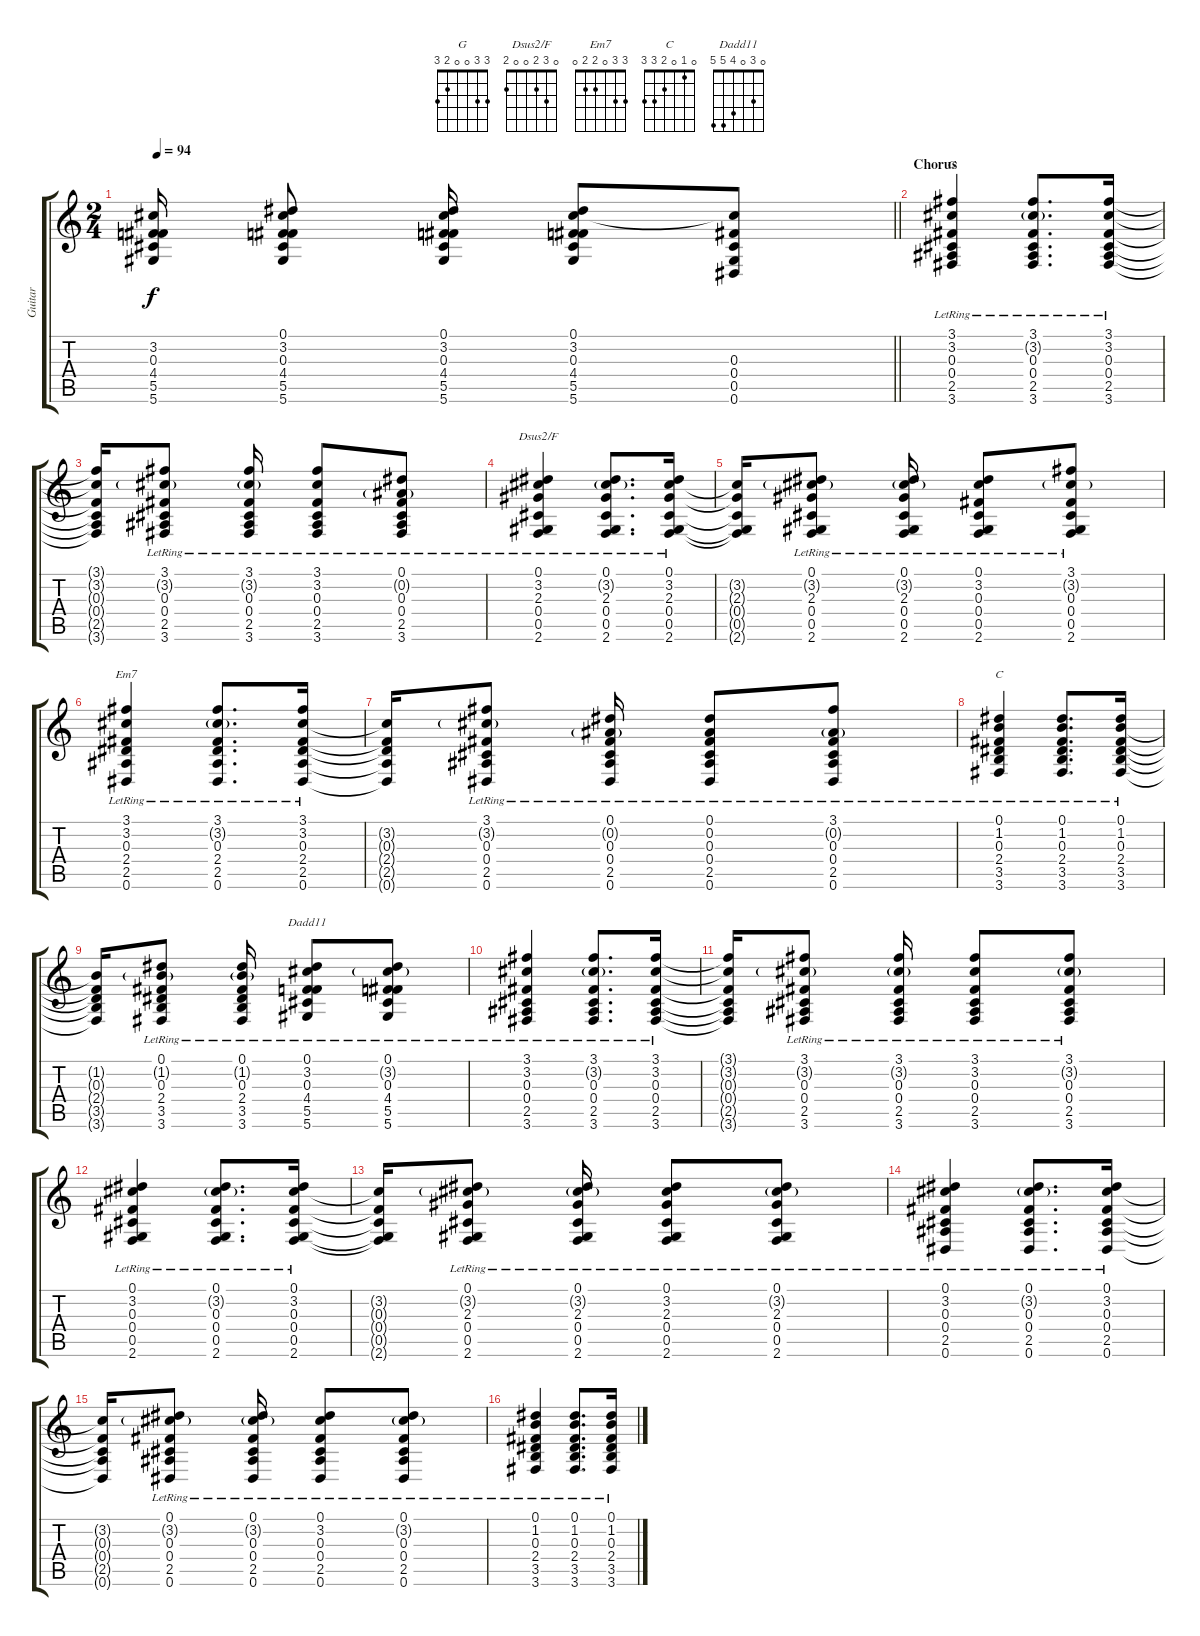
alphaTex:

\track ("Guitar" "Guitar") {instrument acousticguitarsteel}
\staff {score tabs}
\tuning (Eb4 Bb3 Gb3 Db3 Ab2 Eb2) {hide}
\chord ("G" 3 3 0 0 2 3)
\chord ("Dsus2/F" 0 3 2 0 0 2)
\chord ("Em7" 3 3 0 2 2 0)
\chord ("C" 0 1 0 2 3 3)
\chord ("Dadd11" 0 3 0 4 5 5)
\ts (2 4)
\tempo 94
\clef g2
\barLineRight lightlight
\ks c
(3.2{t} 0.3{t} 4.4{t} 5.5{t} 5.6{t}).16{dy f beam split} (0.1 3.2 0.3 4.4 5.5 5.6).8{beam split} (0.1 3.2 0.3 4.4 5.5 5.6).16 (0.1 3.2 0.3 4.4 5.5 5.6).8 (3.2{t} 0.3 0.4 0.5 0.6).8 |
\section ("" "Chorus")
(3.1 3.2 0.3{lr} 0.4{lr} 2.5{lr} 3.6{lr}).4{ch "G"} (3.1 3.2{g} 0.3{lr} 0.4{lr} 2.5{lr} 3.6{lr}).8{d} (3.1 3.2 0.3{lr} 0.4{lr} 2.5{lr} 3.6{lr}).16 |
(3.1{t} 3.2{t} 0.3{t} 0.4{t} 2.5{t} 3.6{t}).16 (3.1 3.2{g} 0.3{lr} 0.4{lr} 2.5{lr} 3.6{lr}).8{beam split} (3.1 3.2{g} 0.3{lr} 0.4{lr} 2.5{lr} 3.6{lr}).16 (3.1 3.2 0.3{lr} 0.4{lr} 2.5{lr} 3.6{lr}).8 (0.1 0.2{g} 0.3{lr} 0.4{lr} 2.5{lr} 3.6{lr}).8 |
(0.1 3.2 2.3{lr} 0.4{lr} 0.5{lr} 2.6{lr}).4{ch "Dsus2/F"} (0.1 3.2{g} 2.3{lr} 0.4{lr} 0.5{lr} 2.6{lr}).8{d} (0.1 3.2 2.3{lr} 0.4{lr} 0.5{lr} 2.6{lr}).16 |
(3.2{t} 2.3{t} 0.4{t} 0.5{t} 2.6{t}).16 (0.1 3.2{g} 2.3{lr} 0.4{lr} 0.5{lr} 2.6{lr}).8{beam split} (0.1 3.2{g} 2.3{lr} 0.4{lr} 0.5{lr} 2.6{lr}).16 (0.1 3.2 0.3{lr} 0.4{lr} 0.5{lr} 2.6{lr}).8 (3.1 3.2{g} 0.3{lr} 0.4{lr} 0.5{lr} 2.6{lr}).8 |
(3.1 3.2 0.3{lr} 2.4{lr} 2.5{lr} 0.6{lr}).4{ch "Em7"} (3.1 3.2{g} 0.3{lr} 2.4{lr} 2.5{lr} 0.6{lr}).8{d} (3.1 3.2 0.3{lr} 2.4{lr} 2.5{lr} 0.6{lr}).16 |
(3.2{t} 0.3{t} 2.4{t} 2.5{t} 0.6{t}).16 (3.1 3.2{g} 0.3{lr} 0.4{lr} 2.5{lr} 0.6{lr}).8{beam split} (0.1 0.2{g} 0.3{lr} 0.4{lr} 2.5{lr} 0.6{lr}).16 (0.1 0.2 0.3{lr} 0.4{lr} 2.5{lr} 0.6{lr}).8 (3.1 0.2{g} 0.3{lr} 0.4{lr} 2.5{lr} 0.6{lr}).8 |
(0.1 1.2 0.3{lr} 2.4{lr} 3.5{lr} 3.6{lr}).4{ch "C"} (0.1 1.2 0.3{lr} 2.4{lr} 3.5{lr} 3.6{lr}).8{d} (0.1 1.2 0.3{lr} 2.4{lr} 3.5{lr} 3.6{lr}).16 |
(1.2{t} 0.3{t} 2.4{t} 3.5{t} 3.6{t}).16 (0.1 1.2{g} 0.3{lr} 2.4{lr} 3.5{lr} 3.6{lr}).8{beam split} (0.1 1.2{g} 0.3{lr} 2.4{lr} 3.5{lr} 3.6{lr}).16 (0.1 3.2 0.3{lr} 4.4{lr} 5.5{lr} 5.6{lr}).8{ch "Dadd11"} (0.1 3.2{g} 0.3{lr} 4.4{lr} 5.5{lr} 5.6{lr}).8 |
(3.1 3.2 0.3{lr} 0.4{lr} 2.5 3.6{lr}).4 (3.1 3.2{g} 0.3{lr} 0.4{lr} 2.5{lr} 3.6{lr}).8{d} (3.1 3.2 0.3{lr} 0.4{lr} 2.5{lr} 3.6{lr}).16 |
(3.1{t} 3.2{t} 0.3{t} 0.4{t} 2.5{t} 3.6{t}).16 (3.1 3.2{g} 0.3{lr} 0.4{lr} 2.5{lr} 3.6{lr}).8{beam split} (3.1 3.2{g} 0.3{lr} 0.4{lr} 2.5{lr} 3.6{lr}).16 (3.1 3.2 0.3 0.4{lr} 2.5{lr} 3.6{lr}).8 (3.1 3.2{g} 0.3{lr} 0.4{lr} 2.5{lr} 3.6{lr}).8 |
(0.1 3.2 0.3{lr} 0.4{lr} 0.5{lr} 2.6{lr}).4 (0.1 3.2{g} 0.3{lr} 0.4{lr} 0.5{lr} 2.6{lr}).8{d} (0.1 3.2 0.3{lr} 0.4{lr} 0.5{lr} 2.6{lr}).16 |
(3.2{t} 0.3{t} 0.4{t} 0.5{t} 2.6{t}).16 (0.1 3.2{g} 2.3{lr} 0.4{lr} 0.5{lr} 2.6{lr}).8{beam split} (0.1 3.2{g} 2.3{lr} 0.4{lr} 0.5{lr} 2.6{lr}).16 (0.1 3.2 2.3{lr} 0.4{lr} 0.5{lr} 2.6{lr}).8 (0.1 3.2{g} 2.3{lr} 0.4{lr} 0.5{lr} 2.6{lr}).8 |
(0.1 3.2 0.3{lr} 0.4{lr} 2.5{lr} 0.6{lr}).4 (0.1 3.2{g} 0.3{lr} 0.4{lr} 2.5{lr} 0.6{lr}).8{d} (0.1 3.2 0.3{lr} 0.4{lr} 2.5{lr} 0.6{lr}).16 |
(3.2{t} 0.3{t} 0.4{t} 2.5{t} 0.6{t}).16 (0.1 3.2{g} 0.3{lr} 0.4{lr} 2.5{lr} 0.6{lr}).8{beam split} (0.1 3.2{g} 0.3{lr} 0.4{lr} 2.5{lr} 0.6{lr}).16 (0.1 3.2 0.3{lr} 0.4{lr} 2.5{lr} 0.6{lr}).8 (0.1 3.2{g} 0.3{lr} 0.4{lr} 2.5{lr} 0.6{lr}).8 |
(0.1 1.2 0.3{lr} 2.4{lr} 3.5{lr} 3.6{lr}).4 (0.1 1.2 0.3{lr} 2.4{lr} 3.5{lr} 3.6{lr}).8{d} (0.1 1.2 0.3{lr} 2.4{lr} 3.5{lr} 3.6{lr}).16
